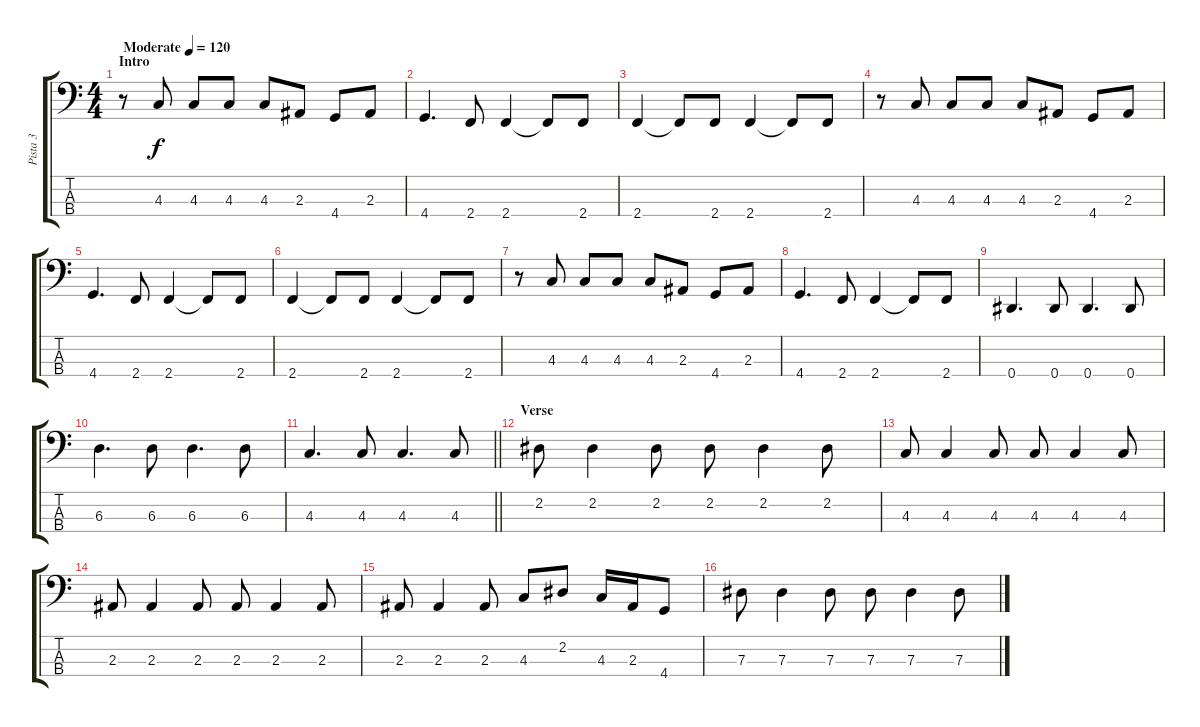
\track ("Pista 3" "Pista 3") {instrument electricbassfinger}
\staff {score tabs}
\tuning (Gb2 Db2 Ab1 Eb1) {hide}
\ts (4 4)
\section ("" "Intro")
\tempo (120 "Moderate")
\clef f4
\ks c
r.8{dy f instrument electricbassfinger} 4.3.8 4.3.8 4.3.8 4.3.8 2.3.8 4.4.8 2.3.8 |
4.4.4{d} 2.4.8 2.4.4 2.4{t}.8 2.4.8 |
2.4.4 2.4{t}.8 2.4.8 2.4.4 2.4{t}.8 2.4.8 |
r.8 4.3.8 4.3.8 4.3.8 4.3.8 2.3.8 4.4.8 2.3.8 |
4.4.4{d} 2.4.8 2.4.4 2.4{t}.8 2.4.8 |
2.4.4 2.4{t}.8 2.4.8 2.4.4 2.4{t}.8 2.4.8 |
r.8 4.3.8 4.3.8 4.3.8 4.3.8 2.3.8 4.4.8 2.3.8 |
4.4.4{d} 2.4.8 2.4.4 2.4{t}.8 2.4.8 |
0.4.4{d} 0.4.8 0.4.4{d} 0.4.8 |
6.3.4{d} 6.3.8 6.3.4{d} 6.3.8 |
\barLineRight lightlight
4.3.4{d} 4.3.8 4.3.4{d} 4.3.8 |
\section ("" "Verse")
2.2.8 2.2.4 2.2.8 2.2.8 2.2.4 2.2.8 |
4.3.8 4.3.4 4.3.8 4.3.8 4.3.4 4.3.8 |
2.3.8 2.3.4 2.3.8 2.3.8 2.3.4 2.3.8 |
2.3.8 2.3.4 2.3.8 4.3.8 2.2.8 4.3.16 2.3.16 4.4.8 |
7.3.8 7.3.4 7.3.8 7.3.8 7.3.4 7.3.8
